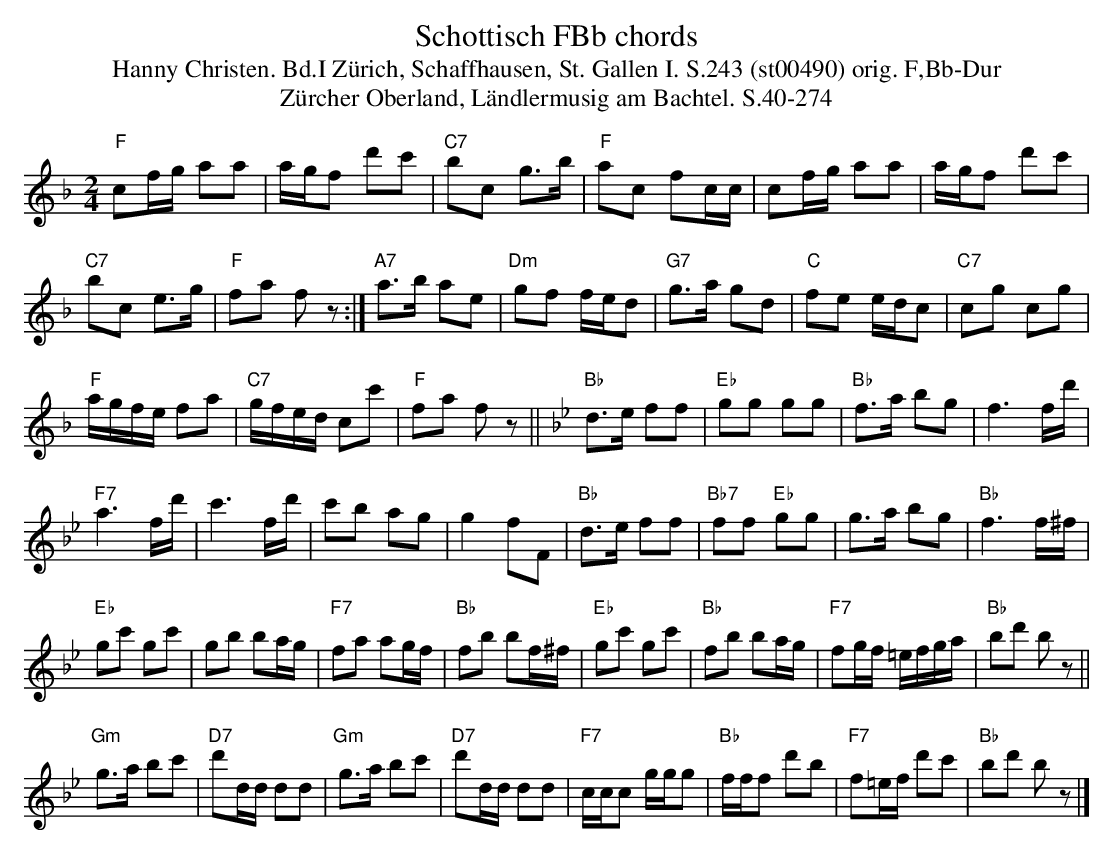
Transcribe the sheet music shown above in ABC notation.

X:1
T: Schottisch FBb chords
T:Hanny Christen. Bd.I Zürich, Schaffhausen, St. Gallen I. S.243 (st00490) orig. F,Bb-Dur
T: Z\"urcher Oberland, L\"andlermusig am Bachtel. S.40-274
M:2/4
L:1/16
K:F %%MIDI gchordon
"F"c2fg a2a2 | agf2 d'2c'2 | "C7"b2c2 g3b | "F"a2c2  f2cc | c2fg  a2a2 | agf2 d'2c'2 |
"C7"b2c2 e3g | "F"f2a2 f2z2 :|  "A7"a3b a2e2 | "Dm"g2f2 fed2 | "G7"g3a g2d2 | "C"f2e2 edc2 | "C7"c2g2 c2g2 |
"F"agfe f2a2 | "C7"gfed c2c'2 | "F"f2a2 f2z2 || [K:Bb] "Bb"d3e f2f2 | "Eb"g2g2 g2g2 | "Bb"f3a b2g2 | f6 fd' |
"F7"a6fd' | c'6 fd' | c'2b2 a2g2 | g4f2F2 | "Bb"d3e f2f2 | "Bb7"f2f2 "Eb"g2g2 | g3a b2g2 | "Bb"f6 f^f |
"Eb"g2c'2 g2c'2 | g2b2 b2ag | "F7"f2a2 a2gf |  "Bb"f2b2 b2f^f | "Eb"g2c'2 g2c'2 | "Bb"f2b2 b2ag | "F7"f2gf =efga | "Bb"b2d'2 b2z2 ||
"Gm"g3a b2c'2 | "D7"d'2dd d2d2 | "Gm"g3a b2c'2 | "D7"d'2dd d2d2 | "F7"ccc2 ggg2 | "Bb"fff2 d'2b2 | "F7"f2=ef d'2c'2 | "Bb"b2d'2 b2z2 |]
